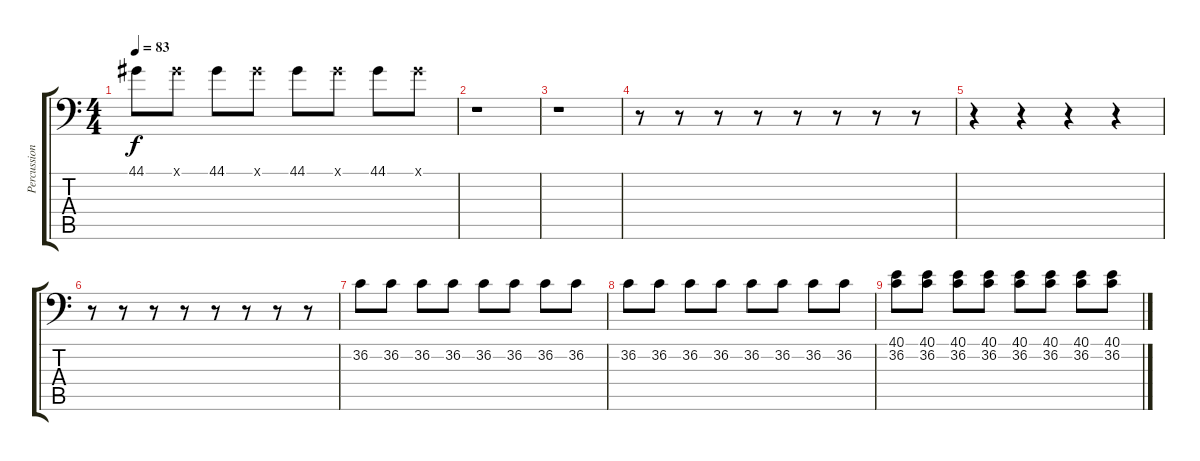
\track ("Percussion" "Percussion") {instrument acousticgrandpiano}
\staff {score tabs}
\tuning (C-1 C-1 C-1 C-1 C-1 C-1) {hide}
\ts (4 4)
\tempo 83
\clef f4
\ks c
44.1.8{dy f} 44.1{x}.8 44.1.8 44.1{x}.8 44.1.8 44.1{x}.8 44.1.8 44.1{x}.8 |
r.1 |
r.1 |
r.8 r.8 r.8 r.8 r.8 r.8 r.8 r.8 |
r.4 r.4 r.4 r.4 |
r.8 r.8 r.8 r.8 r.8 r.8 r.8 r.8 |
36.2.8 36.2.8 36.2.8 36.2.8 36.2.8 36.2.8 36.2.8 36.2.8 |
36.2.8 36.2.8 36.2.8 36.2.8 36.2.8 36.2.8 36.2.8 36.2.8 |
(40.1 36.2).8 (40.1 36.2).8 (40.1 36.2).8 (40.1 36.2).8 (40.1 36.2).8 (40.1 36.2).8 (40.1 36.2).8 (40.1 36.2).8
